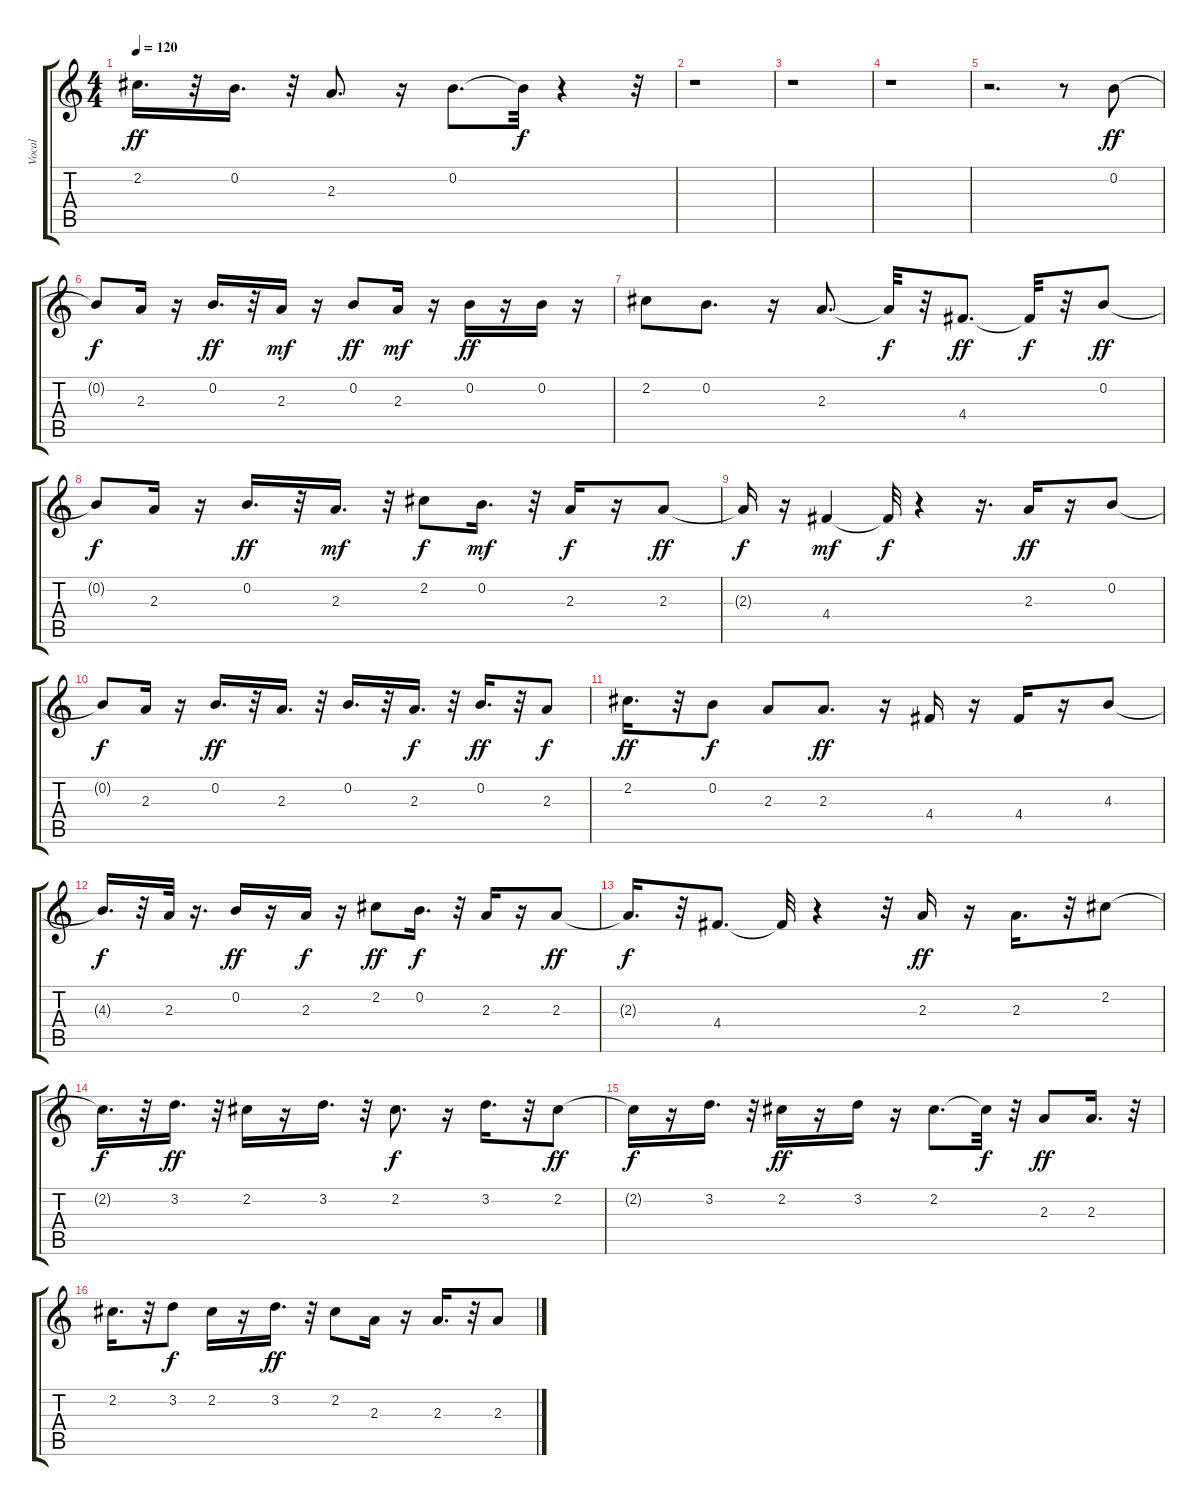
\track ("Vocal" "Vocal") {instrument electricguitarjazz}
\staff {score tabs}
\tuning (E4 B3 G3 D3 A2 E2) {hide}
\ts (4 4)
\tempo 120
\clef g2
\ks c
2.2.16{d dy ff} r.32 0.2.16{d} r.32 2.3.8{d} r.16 0.2.8{d} 0.2{t}.32{dy f} r.4 r.32 |
r.1 |
r.1 |
r.1 |
r.2{d} r.8 0.2.8{dy ff} |
0.2{t}.8{dy f} 2.3.16 r.16 0.2.16{d dy ff} r.32 2.3.16{dy mf} r.16 0.2.8{dy ff} 2.3.16{dy mf} r.16 0.2.16{dy ff} r.16 0.2.16 r.16 |
2.2.8 0.2.8{d} r.16 2.3.8{d} 2.3{t}.32{dy f} r.32 4.4.8{d dy ff} 4.4{t}.32{dy f} r.32 0.2.8{dy ff} |
0.2{t}.8{dy f} 2.3.16 r.16 0.2.16{d dy ff} r.32 2.3.16{d dy mf} r.32 2.2.8{dy f} 0.2.16{d dy mf} r.32 2.3.16{dy f} r.16 2.3.8{dy ff} |
2.3{t}.16{dy f} r.16 4.4.4{dy mf} 4.4{t}.32{dy f} r.4 r.16{d} 2.3.16{dy ff} r.16 0.2.8 |
0.2{t}.8{dy f} 2.3.16 r.16 0.2.16{d dy ff} r.32 2.3.16{d} r.32 0.2.16{d} r.32 2.3.16{d dy f} r.32 0.2.16{d dy ff} r.32 2.3.8{dy f} |
2.2.16{d dy ff} r.32 0.2.8{dy f} 2.3.8 2.3.8{d dy ff} r.16 4.4.16 r.16 4.4.16 r.16 4.3.8 |
4.3{t}.16{d dy f} r.32 2.3.32 r.16{d} 0.2.16{dy ff} r.16 2.3.16{dy f} r.16 2.2.8{dy ff} 0.2.16{d dy f} r.32 2.3.16 r.16 2.3.8{dy ff} |
2.3{t}.16{d dy f} r.32 4.4.8{d} 4.4{t}.32 r.4 r.32 2.3.16{dy ff} r.16 2.3.16{d} r.32 2.2.8 |
2.2{t}.16{d dy f} r.32 3.2.16{d dy ff} r.32 2.2.16 r.16 3.2.16{d} r.32 2.2.8{d dy f} r.16 3.2.16{d} r.32 2.2.8{dy ff} |
2.2{t}.16{dy f} r.16 3.2.16{d} r.32 2.2.16{dy ff} r.16 3.2.16 r.16 2.2.8{d} 2.2{t}.32{dy f} r.32 2.3.8{dy ff} 2.3.16{d} r.32 |
2.2.16{d} r.32 3.2.8{dy f} 2.2.16 r.16 3.2.16{d dy ff} r.32 2.2.8 2.3.16 r.16 2.3.16{d} r.32 2.3.8
